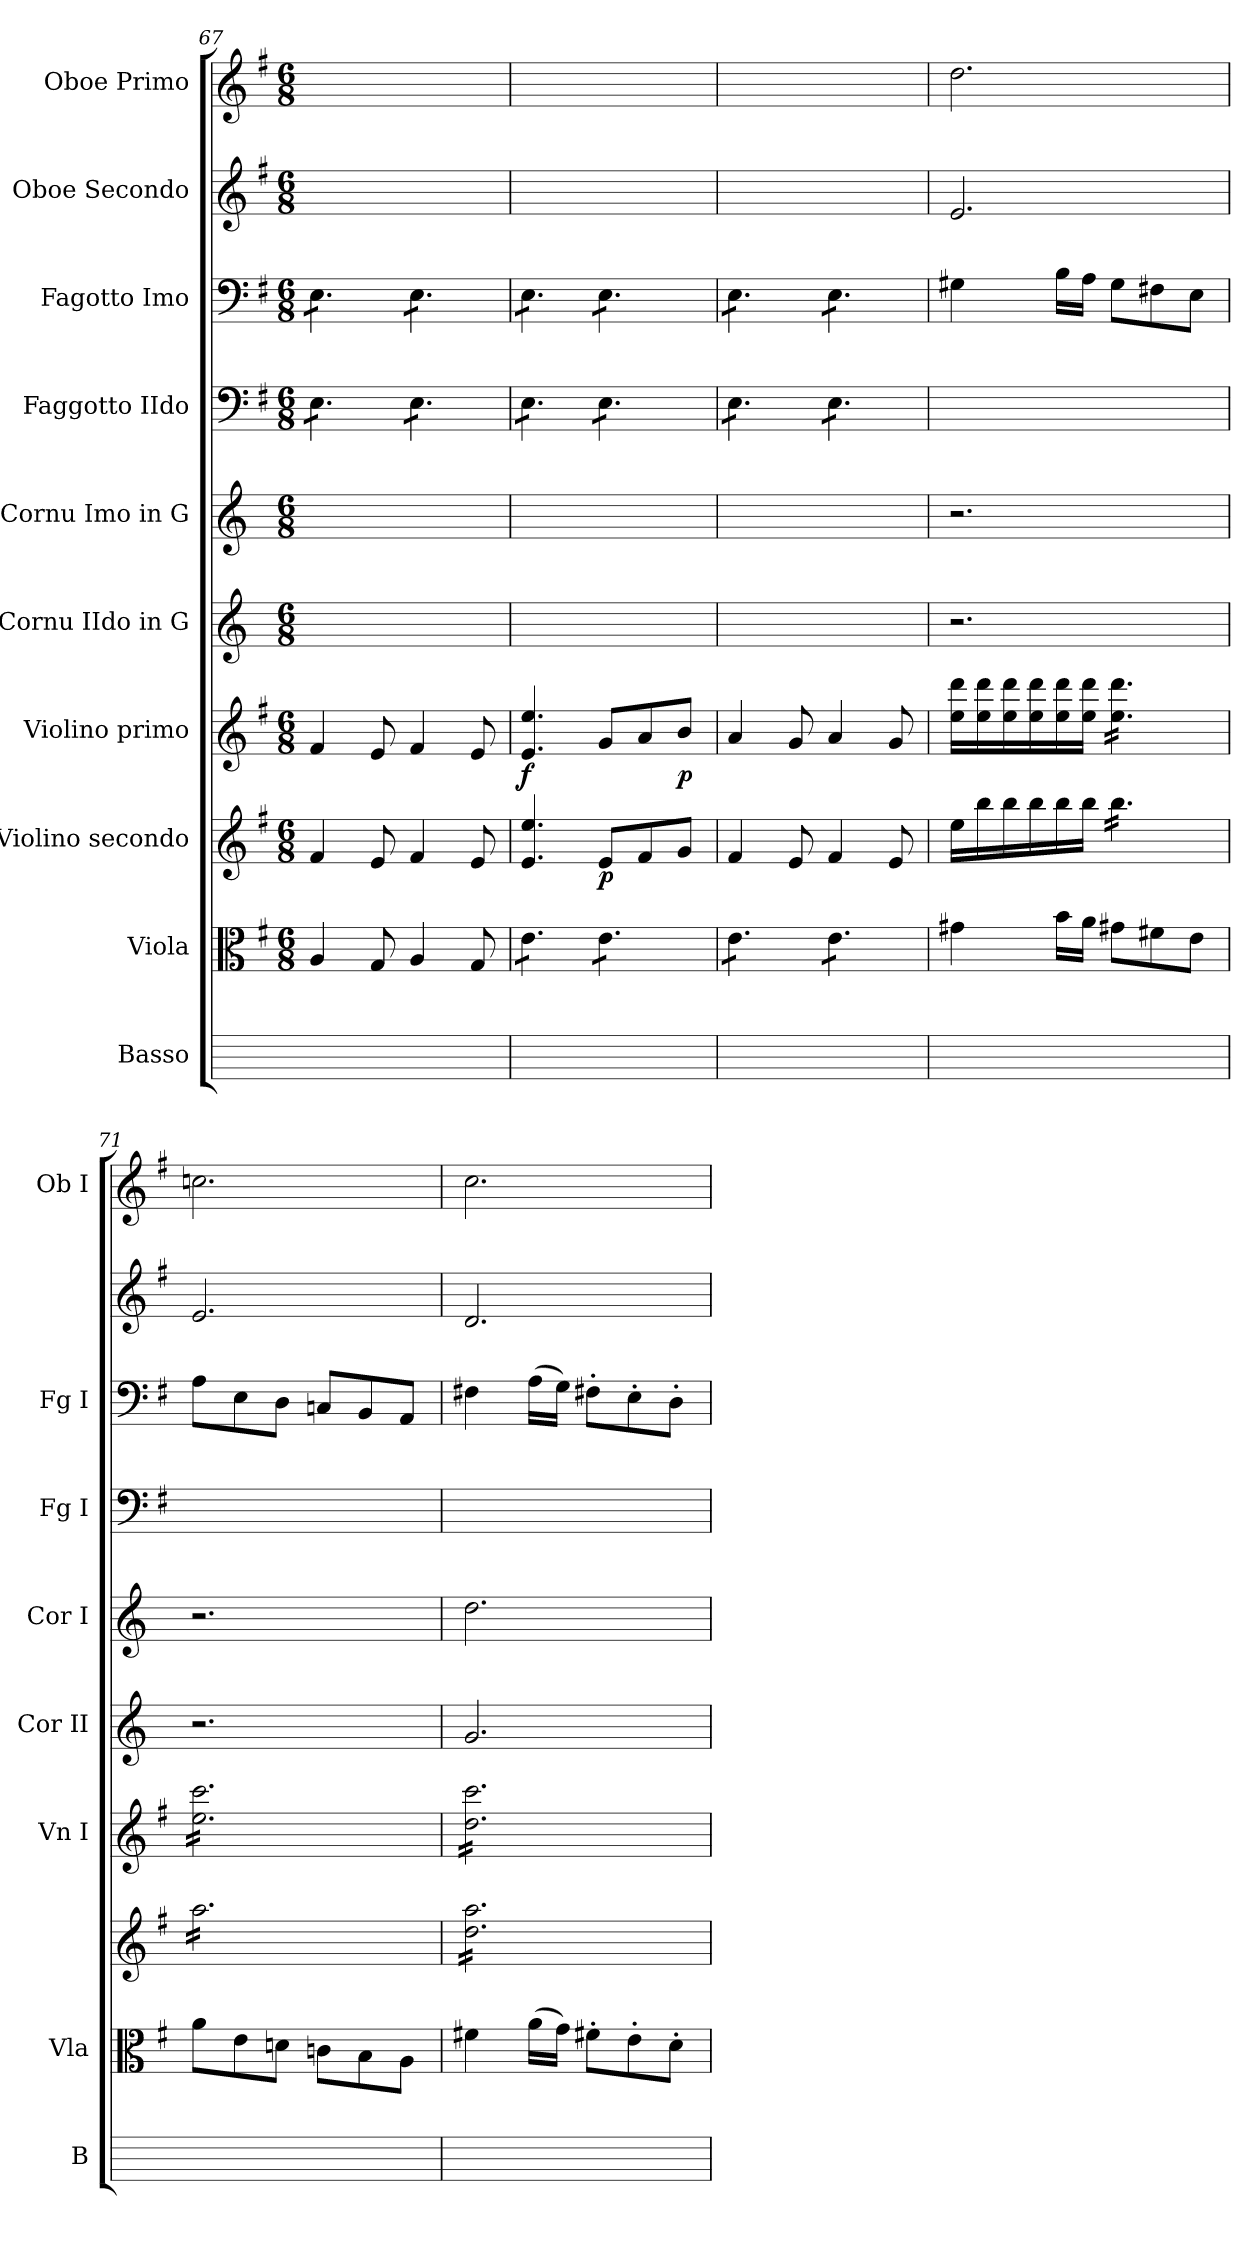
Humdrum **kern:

**kern	**kern	**kern	**dynam	**kern	**dynam	**kern	**kern	**kern	**kern	**kern	**kern
*part10	*part9	*part8	*part8	*part7	*part7	*part6	*part5	*part4	*part3	*part2	*part1
*staff10	*staff9	*staff8	*staff8	*staff7	*staff7	*staff6	*staff5	*staff4	*staff3	*staff2	*staff1
*I"Basso	*I"Viola	*I"Violino secondo	*	*I"Violino primo	*	*I"Cornu IIdo in G	*I"Cornu Imo in G	*I"Faggotto IIdo	*I"Fagotto Imo	*I"Oboe Secondo	*I"Oboe Primo
*I'B	*I'Vla	*	*	*I'Vn I	*	*I'Cor II	*I'Cor I	*I'Fg I	*I'Fg I	*	*I'Ob I
*	*clefC3	*clefG2	*	*clefG2	*	*clefG2	*clefG2	*clefF4	*clefF4	*clefG2	*clefG2
*	*	*	*	*	*	*ITrd3c5	*ITrd3c5	*	*	*	*
*	*k[f#]	*k[f#]	*	*k[f#]	*	*k[f#]	*k[f#]	*k[f#]	*k[f#]	*k[f#]	*k[f#]
*	*G:	*G:	*	*G:	*	*	*	*G:	*G:	*G:	*G:
*	*M6/8	*M6/8	*	*M6/8	*	*M6/8	*M6/8	*M6/8	*M6/8	*M6/8	*M6/8
=67	=67	=67	=67	=67	=67	=67	=67	=67	=67	=67	=67
*	*	*	*	*	*	*	*	*tremolo	*	*	*
*	*	*	*	*	*	*	*	*	*tremolo	*	*
2.ryy	4A/	4f#/	.	4f#/	.	2.ryy	2.ryy	8E\L	8E\L	2.ryy	2.ryy
.	.	.	.	.	.	.	.	8E\	8E\	.	.
.	8G/	8e/	.	8e/	.	.	.	8E\J	8E\J	.	.
.	4A/	4f#/	.	4f#/	.	.	.	8E\L	8E\L	.	.
.	.	.	.	.	.	.	.	8E\	8E\	.	.
.	8G/	8e/	.	8e/	.	.	.	8E\J	8E\J	.	.
=68	=68	=68	=68	=68	=68	=68	=68	=68	=68	=68	=68
*	*tremolo	*	*	*	*	*	*	*	*	*	*
2.ryy	8e\L	4.e/ 4.ee/	.	4.e/ 4.ee/	f	2.ryy	2.ryy	8E\L	8E\L	2.ryy	2.ryy
.	8e\	.	.	.	.	.	.	8E\	8E\	.	.
.	8e\J	.	.	.	.	.	.	8E\J	8E\J	.	.
.	8e\L	8e/L	p	8g/L	.	.	.	8E\L	8E\L	.	.
.	8e\	8f#/	.	8a/	.	.	.	8E\	8E\	.	.
.	8e\J	8g/J	.	8b/J	p	.	.	8E\J	8E\J	.	.
=69	=69	=69	=69	=69	=69	=69	=69	=69	=69	=69	=69
2.ryy	8e\L	4f#/	.	4a/	.	2.ryy	2.ryy	8E\L	8E\L	2.ryy	2.ryy
.	8e\	.	.	.	.	.	.	8E\	8E\	.	.
.	8e\J	8e/	.	8g/	.	.	.	8E\J	8E\J	.	.
.	8e\L	4f#/	.	4a/	.	.	.	8E\L	8E\L	.	.
.	8e\	.	.	.	.	.	.	8E\	8E\	.	.
.	8e\J	8e/	.	8g/	.	.	.	8E\J	8E\J	.	.
*	*	*	*	*	*	*	*	*	*Xtremolo	*	*
*	*	*	*	*	*	*	*	*Xtremolo	*	*	*
*	*Xtremolo	*	*	*	*	*	*	*	*	*	*
=70	=70	=70	=70	=70	=70	=70	=70	=70	=70	=70	=70
2.ryy	4g#X\	16ee\LL	fort	16ee\ 16ddd\LL	fortef	2.r	2.r	4G#X\yy	4G#X\	2.e/	2.dd\
.	.	16bb\	.	16ee\ 16ddd\	.	.	.	.	.	.	.
.	.	16bb\	.	16ee\ 16ddd\	.	.	.	.	.	.	.
.	.	16bb\	.	16ee\ 16ddd\	.	.	.	.	.	.	.
.	16b\LL	16bb\	.	16ee\ 16ddd\	.	.	.	16B\LLyy	16B\LL	.	.
.	16a\JJ	16bb\JJ	.	16ee\ 16ddd\JJ	.	.	.	16A\JJyy	16A\JJ	.	.
*	*	*tremolo	*	*	*	*	*	*	*	*	*
*	*	*	*	*tremolo	*	*	*	*	*	*	*
.	8g#X\L	16bb\LL	.	16ee\ 16ddd\LL	.	.	.	8G#\Lyy	8G#\L	.	.
.	.	16bb\	.	16ee\ 16ddd\	.	.	.	.	.	.	.
.	8f#X\	16bb\	.	16ee\ 16ddd\	.	.	.	8F#X\yy	8F#X\	.	.
.	.	16bb\	.	16ee\ 16ddd\	.	.	.	.	.	.	.
.	8e\J	16bb\	.	16ee\ 16ddd\	.	.	.	8E\Jyy	8E\J	.	.
.	.	16bb\JJ	.	16ee\ 16ddd\JJ	.	.	.	.	.	.	.
=71	=71	=71	=71	=71	=71	=71	=71	=71	=71	=71	=71
2.ryy	8a\L	16aa\LL	.	16ee\ 16ccc\LL	.	2.r	2.r	8A\Lyy	8A\L	2.e/	2.ccn\
.	.	16aa\	.	16ee\ 16ccc\	.	.	.	.	.	.	.
.	8e\	16aa\	.	16ee\ 16ccc\	.	.	.	8E\yy	8E\	.	.
.	.	16aa\	.	16ee\ 16ccc\	.	.	.	.	.	.	.
.	8dn\J	16aa\	.	16ee\ 16ccc\	.	.	.	8D\Jyy	8D\J	.	.
.	.	16aa\	.	16ee\ 16ccc\	.	.	.	.	.	.	.
.	8cn\L	16aa\	.	16ee\ 16ccc\	.	.	.	8Cn/Lyy	8Cn/L	.	.
.	.	16aa\	.	16ee\ 16ccc\	.	.	.	.	.	.	.
.	8B\	16aa\	.	16ee\ 16ccc\	.	.	.	8BB/yy	8BB/	.	.
.	.	16aa\	.	16ee\ 16ccc\	.	.	.	.	.	.	.
.	8A\J	16aa\	.	16ee\ 16ccc\	.	.	.	8AA/Jyy	8AA/J	.	.
.	.	16aa\JJ	.	16ee\ 16ccc\JJ	.	.	.	.	.	.	.
=72	=72	=72	=72	=72	=72	=72	=72	=72	=72	=72	=72
2.ryy	4f#X\	16dd\ 16aa\LL	.	16dd\ 16ccc\LL	.	2.d/	2.a\	4F#X\yy	4F#X\	2.d/	2.cc\
.	.	16dd\ 16aa\	.	16dd\ 16ccc\	.	.	.	.	.	.	.
.	.	16dd\ 16aa\	.	16dd\ 16ccc\	.	.	.	.	.	.	.
.	.	16dd\ 16aa\	.	16dd\ 16ccc\	.	.	.	.	.	.	.
.	(16a\LL	16dd\ 16aa\	.	16dd\ 16ccc\	.	.	.	(16A\LLyy	(16A\LL	.	.
.	16g\JJ)	16dd\ 16aa\	.	16dd\ 16ccc\	.	.	.	16G\JJyy)	16G\JJ)	.	.
.	8f#X'\L	16dd\ 16aa\	.	16dd\ 16ccc\	.	.	.	8F#X'\Lyy	8F#X'\L	.	.
.	.	16dd\ 16aa\	.	16dd\ 16ccc\	.	.	.	.	.	.	.
.	8e'\	16dd\ 16aa\	.	16dd\ 16ccc\	.	.	.	8E'\yy	8E'\	.	.
.	.	16dd\ 16aa\	.	16dd\ 16ccc\	.	.	.	.	.	.	.
.	8d'\J	16dd\ 16aa\	.	16dd\ 16ccc\	.	.	.	8D'\Jyy	8D'\J	.	.
.	.	16dd\ 16aa\JJ	.	16dd\ 16ccc\JJ	.	.	.	.	.	.	.
*	*	*	*	*Xtremolo	*	*	*	*	*	*	*
*	*	*Xtremolo	*	*	*	*	*	*	*	*	*
=	=	=	=	=	=	=	=	=	=	=	=
*-	*-	*-	*-	*-	*-	*-	*-	*-	*-	*-	*-
